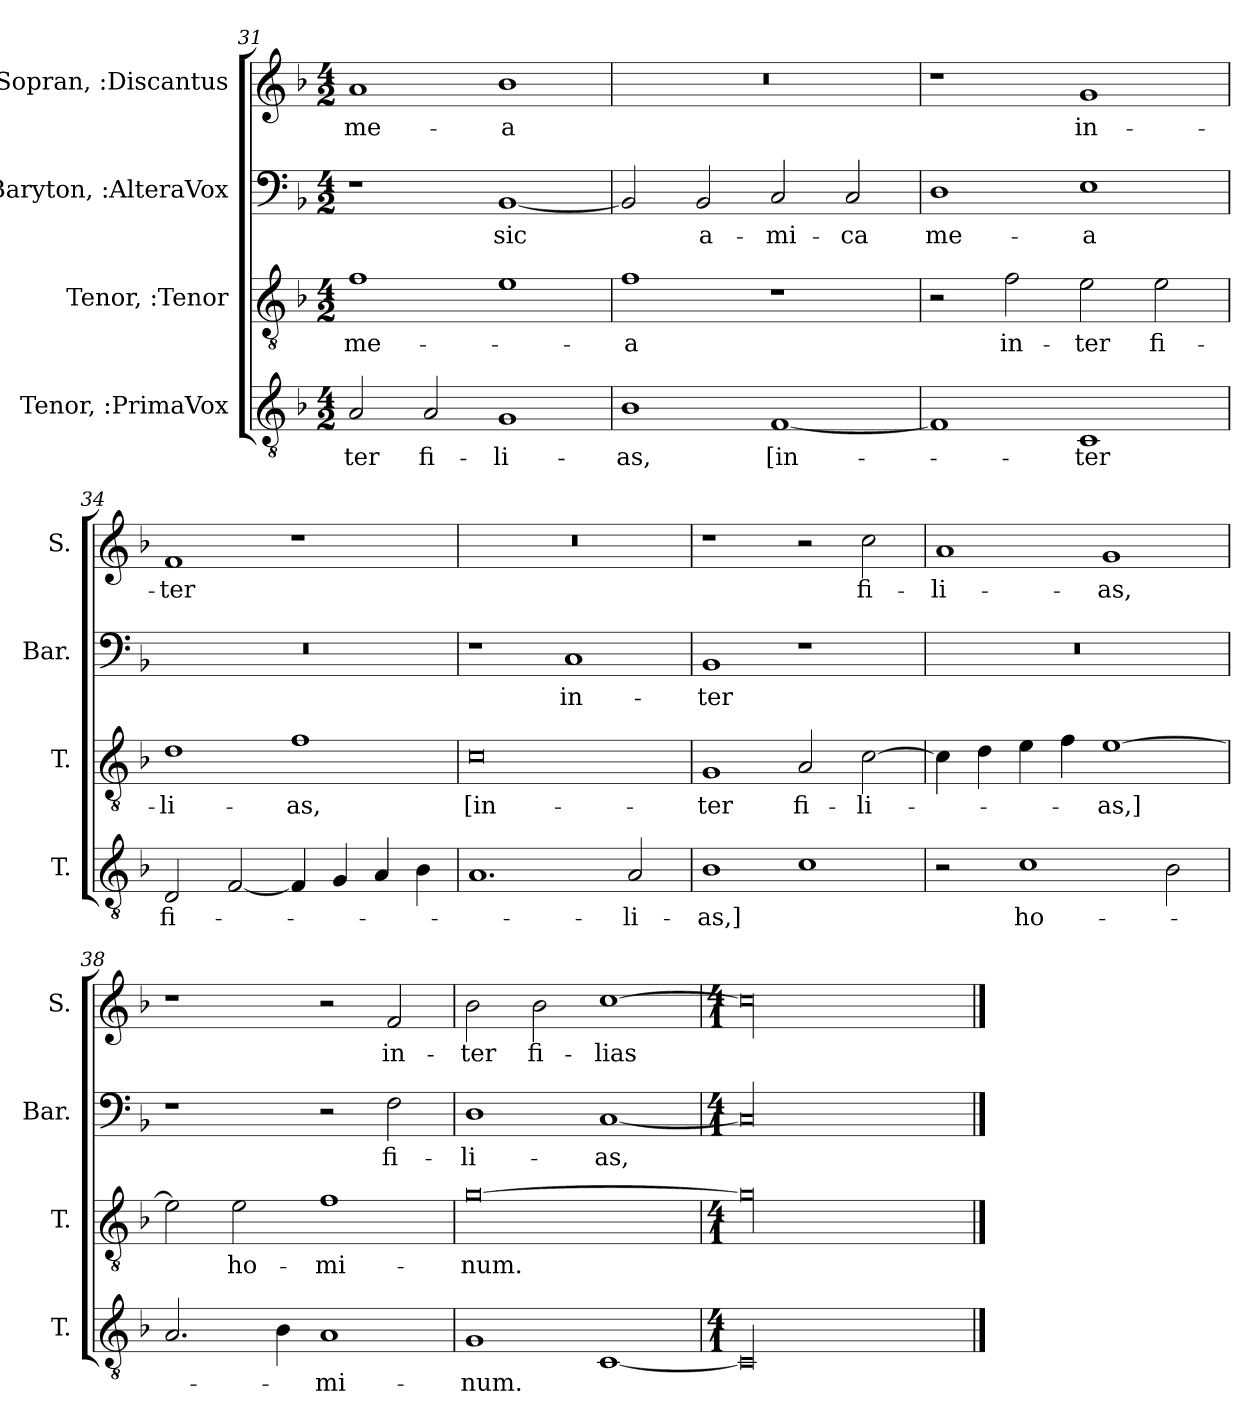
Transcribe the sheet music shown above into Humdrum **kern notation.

**kern	**text	**kern	**text	**kern	**text	**kern	**text
*part4	*part4	*part3	*part3	*part2	*part2	*part1	*part1
*staff4	*staff4	*staff3	*staff3	*staff2	*staff2	*staff1	*staff1
*I"Tenor, :PrimaVox	*	*I"Tenor, :Tenor	*	*I"Baryton, :AlteraVox	*	*I"Sopran, :Discantus	*
*I'T.	*	*I'T.	*	*I'Bar.	*	*I'S.	*
*clefGv2	*	*clefGv2	*	*clefF4	*	*clefG2	*
*k[b-]	*	*k[b-]	*	*k[b-]	*	*k[b-]	*
*M4/2	*	*M4/2	*	*M4/2	*	*M4/2	*
=31	=31	=31	=31	=31	=31	=31	=31
!	!LO:LY:b	!	!LO:LY:b	!	!	!	!LO:LY:b
2A/	-ter	1f	me-	1r	.	1a	me-
!	!LO:LY:b	!	!	!	!	!	!
2A/	fi-	.	.	.	.	.	.
!	!LO:LY:b	!	!	!	!LO:LY:b	!	!LO:LY:b
1G	-li-	1e	.	[1BB-	sic	1b-	-a
=32	=32	=32	=32	=32	=32	=32	=32
!	!LO:LY:b	!	!LO:LY:b	!	!	!	!
1B-	-as,	1f	-a	2BB-/]	.	0r	.
!	!	!	!	!	!LO:LY:b	!	!
.	.	.	.	2BB-/	a-	.	.
!	!LO:LY:b	!	!	!	!LO:LY:b	!	!
[1F	[in-	1r	.	2C/	-mi-	.	.
!	!	!	!	!	!LO:LY:b	!	!
.	.	.	.	2C/	-ca	.	.
!!LO:LB:g=z
=33	=33	=33	=33	=33	=33	=33	=33
!	!	!	!	!	!LO:LY:b	!	!
1F]	.	2r	.	1D	me-	1r	.
!	!	!	!LO:LY:b	!	!	!	!
.	.	2f\	in-	.	.	.	.
!	!LO:LY:b	!	!LO:LY:b	!	!LO:LY:b	!	!LO:LY:b
1C	-ter	2e\	-ter	1E	-a	1g	in-
!	!	!	!LO:LY:b	!	!	!	!
.	.	2e\	fi-	.	.	.	.
=34	=34	=34	=34	=34	=34	=34	=34
!	!LO:LY:b	!	!LO:LY:b	!	!	!	!LO:LY:b
2D/	fi-	1d	-li-	0r	.	1f	-ter
[2F/	.	.	.	.	.	.	.
!	!	!	!LO:LY:b	!	!	!	!
4F/]	.	1f	-as,	.	.	1r	.
4G/	.	.	.	.	.	.	.
4A/	.	.	.	.	.	.	.
4B-\	.	.	.	.	.	.	.
=35	=35	=35	=35	=35	=35	=35	=35
!	!	!	!LO:LY:b	!	!	!	!
1.A	.	0c	[in-	1r	.	0r	.
!	!	!	!	!	!LO:LY:b	!	!
.	.	.	.	1C	in-	.	.
!	!LO:LY:b	!	!	!	!	!	!
2A/	-li-	.	.	.	.	.	.
=36	=36	=36	=36	=36	=36	=36	=36
!	!LO:LY:b	!	!LO:LY:b	!	!LO:LY:b	!	!
1B-	-as,]	1G	-ter	1BB-	-ter	1r	.
!	!	!	!LO:LY:b	!	!	!	!
1c	.	2A/	fi-	1r	.	2r	.
!	!	!	!LO:LY:b	!	!	!	!LO:LY:b
.	.	[2c\	-li-	.	.	2cc\	fi-
=37	=37	=37	=37	=37	=37	=37	=37
!	!	!	!	!	!	!	!LO:LY:b
2r	.	4c\]	.	0r	.	1a	-li-
.	.	4d\	.	.	.	.	.
!	!LO:LY:b	!	!	!	!	!	!
1c	ho-	4e\	.	.	.	.	.
.	.	4f\	.	.	.	.	.
!	!	!	!LO:LY:b	!	!	!	!LO:LY:b
.	.	[1e	-as,]	.	.	1g	-as,
2B-\	.	.	.	.	.	.	.
=38	=38	=38	=38	=38	=38	=38	=38
2.A/	.	2e\]	.	1r	.	1r	.
!	!	!	!LO:LY:b	!	!	!	!
.	.	2e\	ho-	.	.	.	.
4B-\	.	.	.	.	.	.	.
!	!LO:LY:b	!	!LO:LY:b	!	!	!	!
1A	-mi-	1f	-mi-	2r	.	2r	.
!	!	!	!	!	!LO:LY:b	!	!LO:LY:b
.	.	.	.	2F\	fi-	2f/	in-
!!LO:PB:g=z
=39	=39	=39	=39	=39	=39	=39	=39
!	!LO:LY:b	!	!LO:LY:b	!	!LO:LY:b	!	!LO:LY:b
1G	-num.	[0g	-num.	1D	-li-	2b-\	-ter
!	!	!	!	!	!	!	!LO:LY:b
.	.	.	.	.	.	2b-\	fi-
!	!	!	!	!	!LO:LY:b	!	!LO:LY:b
[1C	.	.	.	[1C	-as,	[1cc	-lias
=40	=40	=40	=40	=40	=40	=40	=40
*M4/1	*	*M4/1	*	*M4/1	*	*M4/1	*
00C/]	.	00g\]	.	00C/]	.	00cc\]	.
==	==	==	==	==	==	==	==
*-	*-	*-	*-	*-	*-	*-	*-
